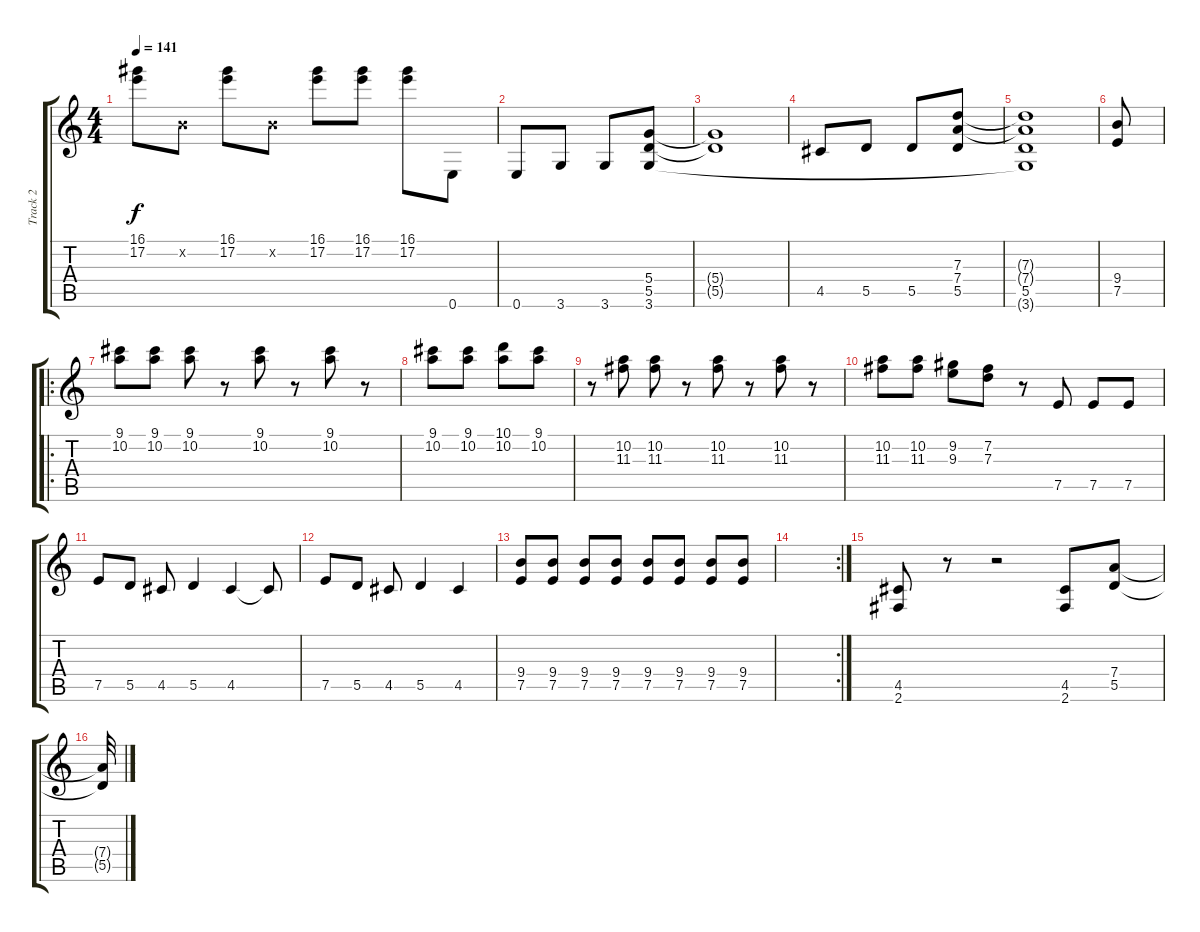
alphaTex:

\track ("Track 2" "Track 2") {instrument electricguitarclean}
\staff {score tabs}
\tuning (E4 B3 G3 D3 A2 E2) {hide}
\ts (4 4)
\tempo 141
\clef g2
\ks c
(16.1 17.2).8{dy f} 0.2{x}.8 (16.1 17.2).8 0.2{x}.8 (16.1 17.2).8 (16.1 17.2).8 (16.1 17.2).8 0.6.8{volume 15} |
0.6.8 3.6.8 3.6.8 (5.4 5.5 3.6).8 |
(5.4{t} 5.5{t}).1 |
4.5.8 5.5.8 5.5.8 (7.3 7.4 5.5).8 |
(7.3{t} 7.4{t} 5.5 3.6{t}).1 |
(9.4 7.5).8 |
\ro
(9.1 10.2).8{volume 13 balance 0} (9.1 10.2).8 (9.1 10.2).8 r.8 (9.1 10.2).8 r.8 (9.1 10.2).8 r.8 |
(9.1 10.2).8 (9.1 10.2).8 (10.1 10.2).8 (9.1 10.2).8 |
r.8 (10.2 11.3).8 (10.2 11.3).8 r.8 (10.2 11.3).8 r.8 (10.2 11.3).8 r.8 |
(10.2 11.3).8 (10.2 11.3).8 (9.2 9.3).8 (7.2 7.3).8 r.8 7.5.8 7.5.8 7.5.8 |
7.5.8 5.5.8 4.5.8 5.5.4 4.5.4 4.5{t}.8 |
7.5.8 5.5.8 4.5.8 5.5.4 4.5.4 |
(9.4 7.5).8 (9.4 7.5).8 (9.4 7.5).8 (9.4 7.5).8 (9.4 7.5).8 (9.4 7.5).8 (9.4 7.5).8 (9.4 7.5).8 |
\rc 2
|
(4.5 2.6).8{balance 8} r.8 r.2 (4.5 2.6).8 (7.4 5.5).8 |
(7.4{t} 5.5{t}).32
